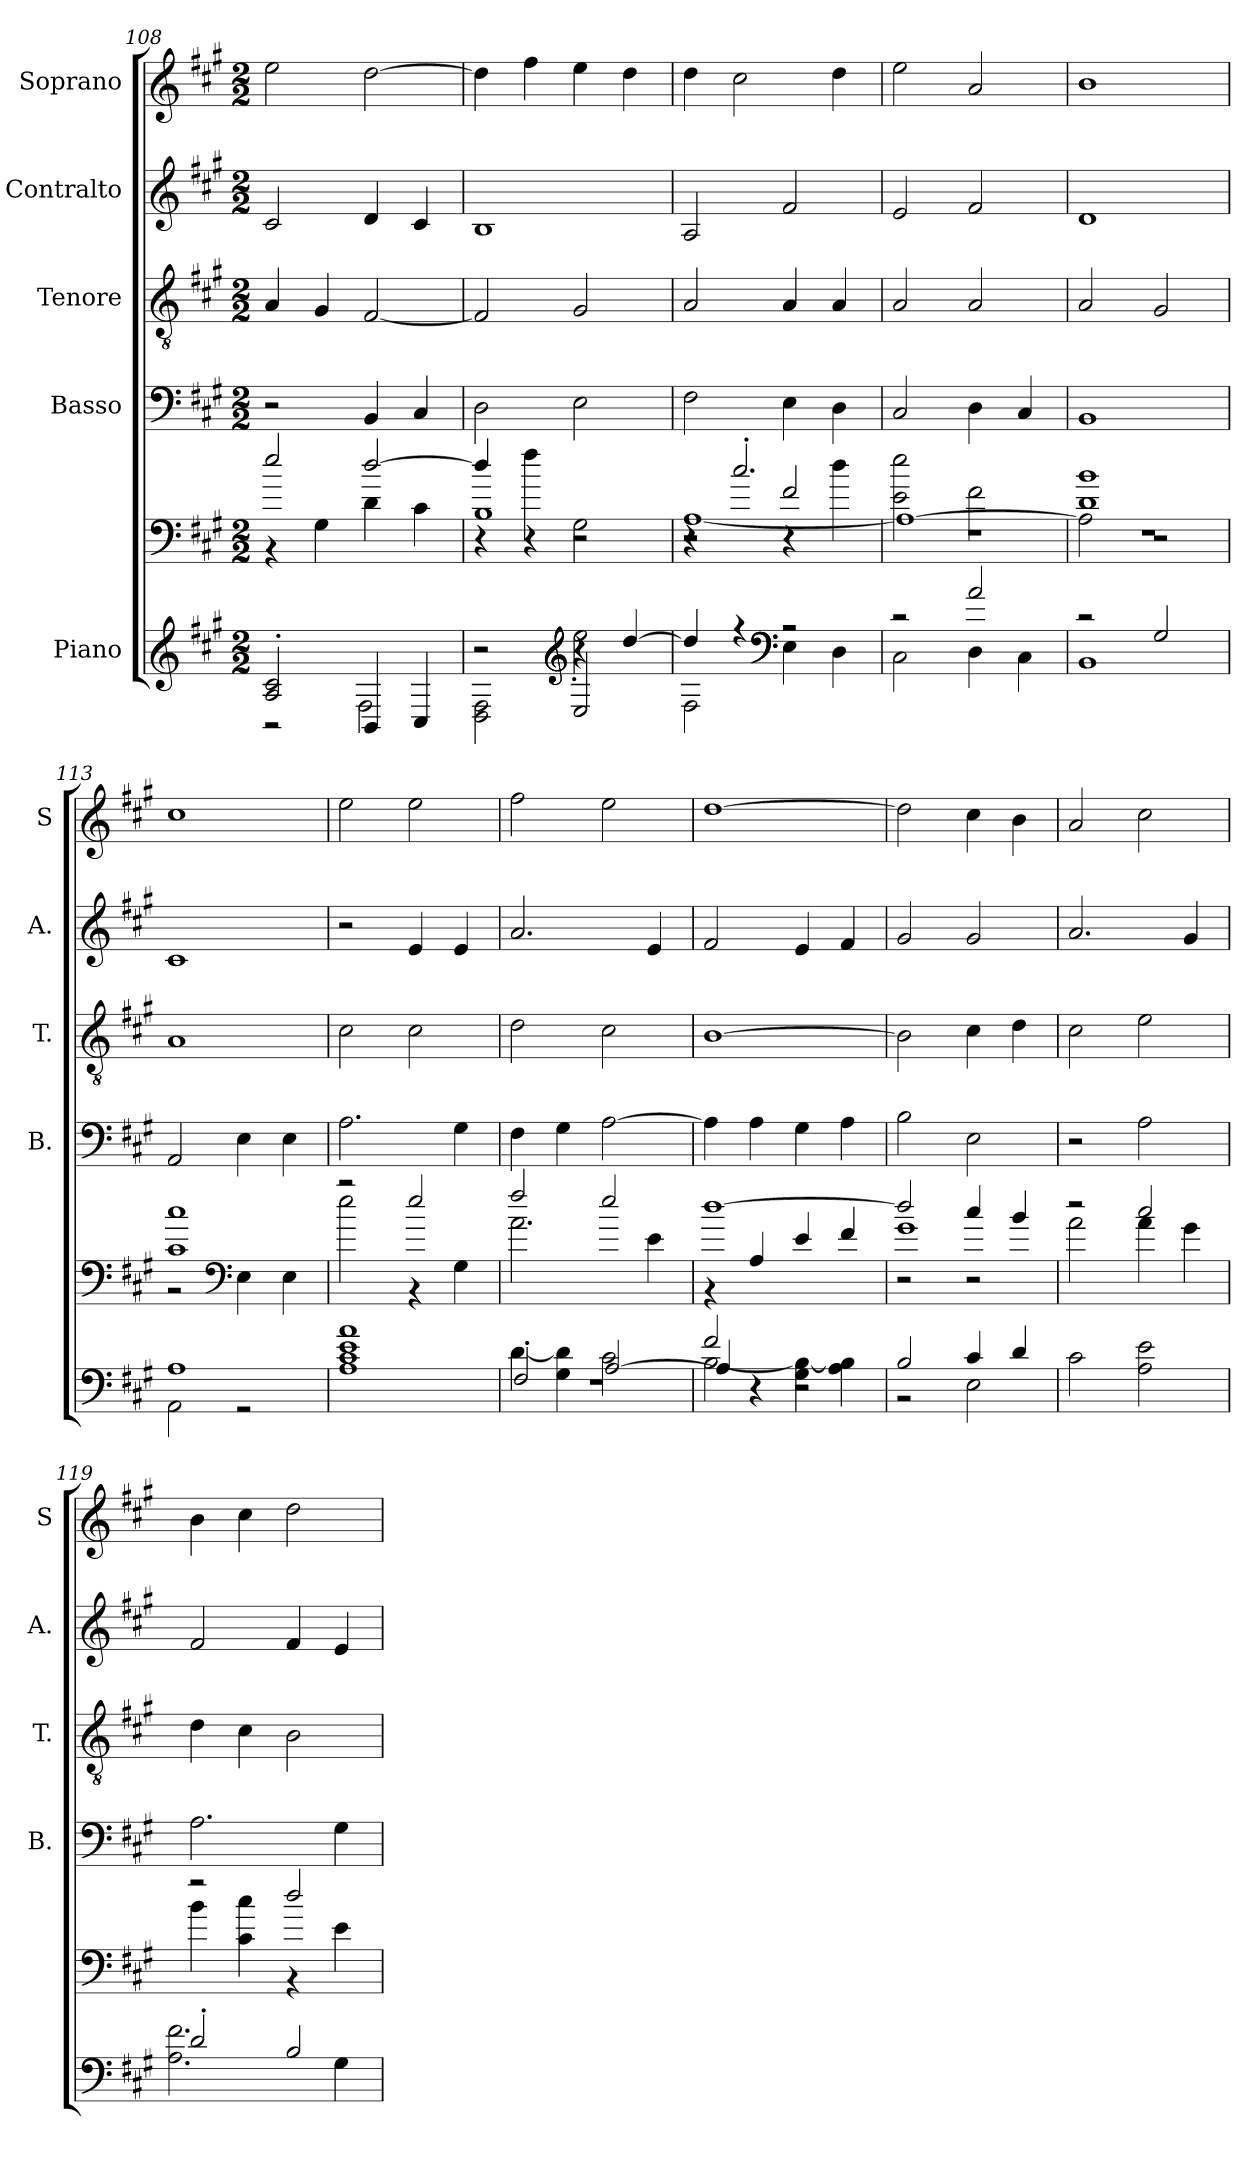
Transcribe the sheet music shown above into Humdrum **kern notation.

**kern	**kern	**kern	**kern	**kern	**kern
*part5	*part5	*part4	*part3	*part2	*part1
*staff6	*staff5	*staff4	*staff3	*staff2	*staff1
*I"Piano	*	*I"Basso	*I"Tenore	*I"Contralto	*I"Soprano
*	*	*I'B.	*I'T.	*I'A.	*I'S
!!LO:LB:g=z
*clefG2	*clefF4	*clefF4	*clefGv2	*clefG2	*clefG2
*k[f#c#g#]	*k[f#c#g#]	*k[f#c#g#]	*k[f#c#g#]	*k[f#c#g#]	*k[f#c#g#]
*M2/2	*M2/2	*M2/2	*M2/2	*M2/2	*M2/2
=108	=108	=108	=108	=108	=108
*^	*^	*	*	*	*
2A/' 2c#/'	2r	2ee/	4r	2r	4A/	2c#/	2ee\
.	.	.	4G#\	.	4G#/	.	.
4BB/	2F#\	[2dd/	4d\	4BB/	[2F#/	4d/	[2dd\
4C#/	.	.	4c#\	4C#/	.	4c#/	.
=109	=109	=109	=109	=109	=109	=109	=109
*	*^	*	*^	*	*	*	*
2r	2D\ 2F#\	2r	4dd/]	4r	1B	2D\	2F#/]	1B	4dd\]
.	.	.	4r	4ff#\	.	.	.	.	4ff#\
*clefG2	*	*	*	*	*	*	*	*	*
4r	2ee'\	2E/	2r	2G#\	.	2E\	2G#/	.	4ee\
[4dd/	.	.	.	.	.	.	.	.	4dd\
*	*v	*v	*	*	*	*	*	*	*
=110	=110	=110	=110	=110	=110	=110	=110	=110
*	*	*	*	*^	*	*	*	*
4dd/]	2F#\	4r	2r	2r	[1A	2F#\	2A/	2A/	4dd\
4r	.	2.cc#'/	.	.	.	.	.	.	2cc#\
*clefF4	*	*	*	*	*	*	*	*	*
2r	4E\	.	4r	2f#/	.	4E\	4A/	2f#/	.
.	4D\	.	4dd\	.	.	4D\	4A/	.	4dd\
*	*	*	*	*v	*v	*	*	*	*
=111	=111	=111	=111	=111	=111	=111	=111	=111
2r	2C#\	1r	2e\ 2ee\	1A_	2C#/	2A/	2e/	2ee\
2a/	4D\	.	2f#\	.	4D\	2A/	2f#/	2a/
.	4C#\	.	.	.	4C#/	.	.	.
=112	=112	=112	=112	=112	=112	=112	=112	=112
2r	1BB	1r	1d 1b	2A\]	1BB	2A/	1d	1b
2G#/	.	.	.	2r	.	2G#/	.	.
*	*	*	*v	*v	*	*	*	*
=113	=113	=113	=113	=113	=113	=113	=113
1A	2AA\	1c# 1cc#	2r	2AA/	1A	1c#	1cc#
*	*	*clefF4	*	*	*	*	*
.	2r	.	4E\	4E\	.	.	.
.	.	.	4E\	4E\	.	.	.
*v	*v	*	*	*	*	*	*
=114	=114	=114	=114	=114	=114	=114
1A 1c# 1e 1a	2r	2ee\	2.A\	2c#\	2r	2ee\
.	2ee/	4r	.	2c#\	4e/	2ee\
.	.	4G#\	4G#\	.	4e/	.
!!LO:PB:g=z
=115	=115	=115	=115	=115	=115	=115
*^	*	*	*	*	*	*
*	*^	*	*	*	*	*	*
1r	[4d\	2F#'/	2ff#/	2.a\	4F#\	2d\	2.a/	2ff#\
.	4G#\ 4d\]	.	.	.	4G#\	.	.	.
.	2c#\	[2A/	2ee/	.	[2A\	2c#\	.	2ee\
.	.	.	.	4e\	.	.	4e/	.
=116	=116	=116	=116	=116	=116	=116	=116	=116
2f#/	[2B\	4A/]	[1dd	4r	4A\]	[1B	2f#/	[1dd
.	.	4r	.	4A/	4A\	.	.	.
2r	4G#\ 4B\_	2r	.	4e/	4G#\	.	4e/	.
.	4A\ 4B\]	.	.	4f#/	4A\	.	4f#/	.
*	*v	*v	*	*	*	*	*	*
=117	=117	=117	=117	=117	=117	=117	=117
*	*	*	*^	*	*	*	*
2B/	2r	2dd/]	1g#	2r	2B\	2B\]	2g#/	2dd\]
4c#/	2E\	2r	.	4cc#/	2E\	4c#\	2g#/	4cc#\
4d/	.	.	.	4b/	.	4d\	.	4b\
*v	*v	*	*	*	*	*	*	*
*	*	*v	*v	*	*	*	*
=118	=118	=118	=118	=118	=118	=118
2c#\	2r	2a\	2r	2c#\	2.a/	2a/
2A\ 2e\	2cc#/	4a\	2A\	2e\	.	2cc#\
.	.	4g#\	.	.	4g#/	.
=119	=119	=119	=119	=119	=119	=119
*^	*	*	*	*	*	*
2d'/	2.A\ 2.f#\	2r	4b\	2.A\	4d\	2f#/	4b\
.	.	.	4c#\ 4cc#\	.	4c#\	.	4cc#\
2B/	.	2dd/	4r	.	2B\	4f#/	2dd\
.	4G#\	.	4e\	4G#\	.	4e/	.
*v	*v	*	*	*	*	*	*
*	*v	*v	*	*	*	*
=	=	=	=	=	=
*-	*-	*-	*-	*-	*-
